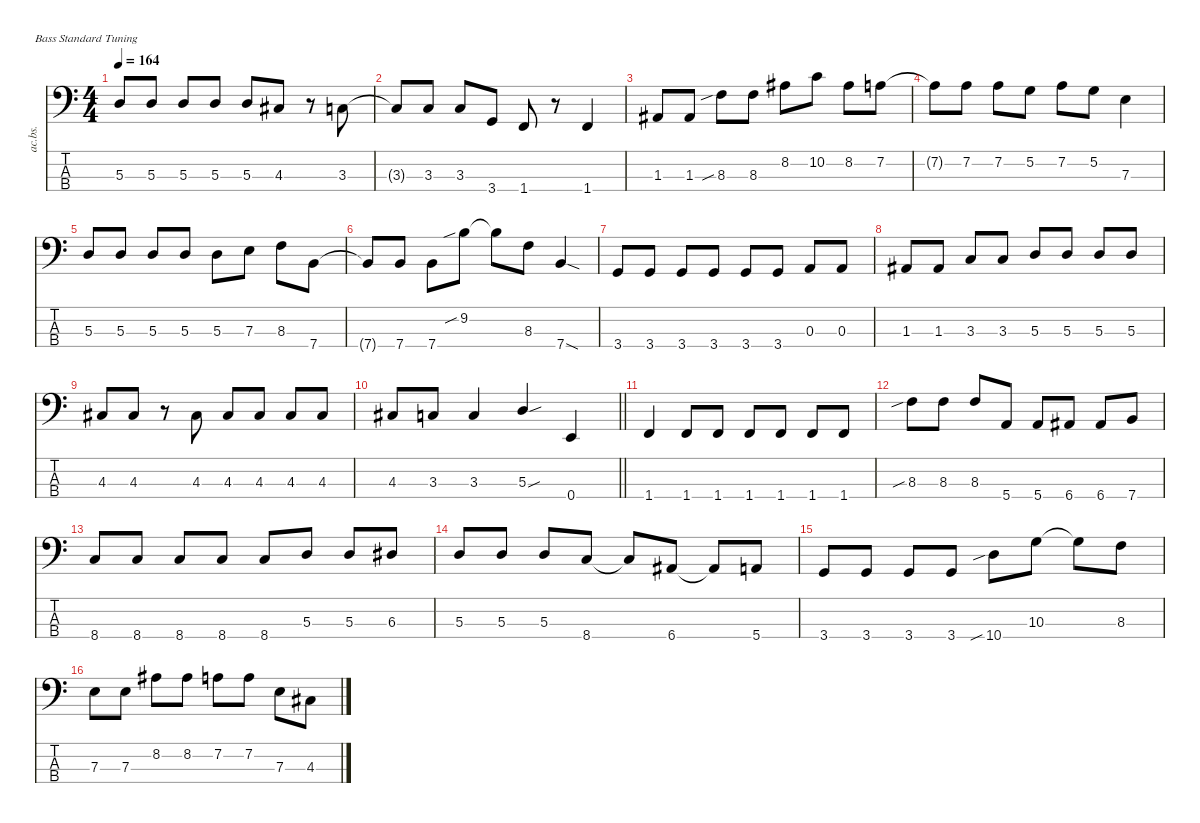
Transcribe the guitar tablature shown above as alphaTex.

\defaultSystemsLayout 4
\hideDynamics
\bracketExtendMode nobrackets
\track ("Acoustic Bass" "ac.bs.") {mute instrument acousticbass}
\staff {score tabs}
\tuning (G2 D2 A1 E1)
\ts (4 4)
\tempo 164
\clef f4
\ks c
5.3.8{dy mf beam Up} 5.3.8{beam Up} 5.3.8{beam Up} 5.3.8{beam Up} 5.3.8{beam Up} 4.3{acc #}.8{beam Up} r.8{beam Down} 3.3.8{beam Up} |
3.3{t}.8{beam Up} 3.3.8{beam Up} 3.3.8{beam Up} 3.4.8{beam Up} 1.4.8{beam Up} r.8{beam Down} 1.4.4{beam Up} |
1.3{acc #}.8{beam Up} 1.3{acc #}.8{beam Up} 8.3{sib}.8{beam Down} 8.3.8{beam Down} 8.2{acc #}.8{beam Down} 10.2.8{beam Down} 8.2{acc #}.8{beam Down} 7.2.8{beam Down} |
7.2{t}.8{beam Down} 7.2.8{beam Down} 7.2.8{beam Down} 5.2.8{beam Down} 7.2.8{beam Down} 5.2.8{beam Down} 7.3.4{beam Down} |
5.3.8{beam Up} 5.3.8{beam Up} 5.3.8{beam Up} 5.3.8{beam Up} 5.3.8{beam Down} 7.3.8{beam Down} 8.3.8{beam Down} 7.4.8{beam Down} |
7.4{t}.8{beam Up} 7.4.8{beam Up} 7.4.8{beam Down} 9.2{sib}.8{beam Down} 9.2{t}.8{beam Down} 8.3.8{beam Down} 7.4{sod}.4{beam Up} |
3.4.8{beam Up} 3.4.8{beam Up} 3.4.8{beam Up} 3.4.8{beam Up} 3.4.8{beam Up} 3.4.8{beam Up} 0.3.8{beam Up} 0.3.8{beam Up} |
1.3{acc #}.8{beam Up} 1.3{acc #}.8{beam Up} 3.3.8{beam Up} 3.3.8{beam Up} 5.3.8{beam Up} 5.3.8{beam Up} 5.3.8{beam Up} 5.3.8{beam Up} |
4.3{acc #}.8{beam Up} 4.3{acc #}.8{beam Up} r.8{beam Down} 4.3{acc #}.8{beam Up} 4.3{acc #}.8{beam Up} 4.3{acc #}.8{beam Up} 4.3{acc #}.8{beam Up} 4.3{acc #}.8{beam Up} |
\barLineRight lightlight
4.3{acc #}.8{beam Up} 3.3.8{beam Up} 3.3.4{beam Up} 5.3{sou}.4{beam Up} 0.4.4{beam Up} |
1.4.4{beam Up} 1.4.8{beam Up} 1.4.8{beam Up} 1.4.8{beam Up} 1.4.8{beam Up} 1.4.8{beam Up} 1.4.8{beam Up} |
8.3{sib}.8{beam Down} 8.3.8{beam Down} 8.3.8{beam Up} 5.4.8{beam Up} 5.4.8{beam Up} 6.4{acc #}.8{beam Up} 6.4{acc #}.8{beam Up} 7.4.8{beam Up} |
8.4.8{beam Up} 8.4.8{beam Up} 8.4.8{beam Up} 8.4.8{beam Up} 8.4.8{beam Up} 5.3.8{beam Up} 5.3.8{beam Up} 6.3{acc #}.8{beam Up} |
5.3.8{beam Up} 5.3.8{beam Up} 5.3.8{beam Up} 8.4.8{beam Up} 8.4{t}.8{beam Up} 6.4{acc #}.8{beam Up} 6.4{t acc #}.8{beam Up} 5.4.8{beam Up} |
3.4.8{beam Up} 3.4.8{beam Up} 3.4.8{beam Up} 3.4.8{beam Up} 10.4{sib}.8{beam Down} 10.3.8{beam Down} 10.3{t}.8{beam Down} 8.3.8{beam Down} |
7.3.8{beam Down} 7.3.8{beam Down} 8.2{acc #}.8{beam Down} 8.2{acc #}.8{beam Down} 7.2.8{beam Down} 7.2.8{beam Down} 7.3.8{beam Down} 4.3{acc #}.8{beam Down}
